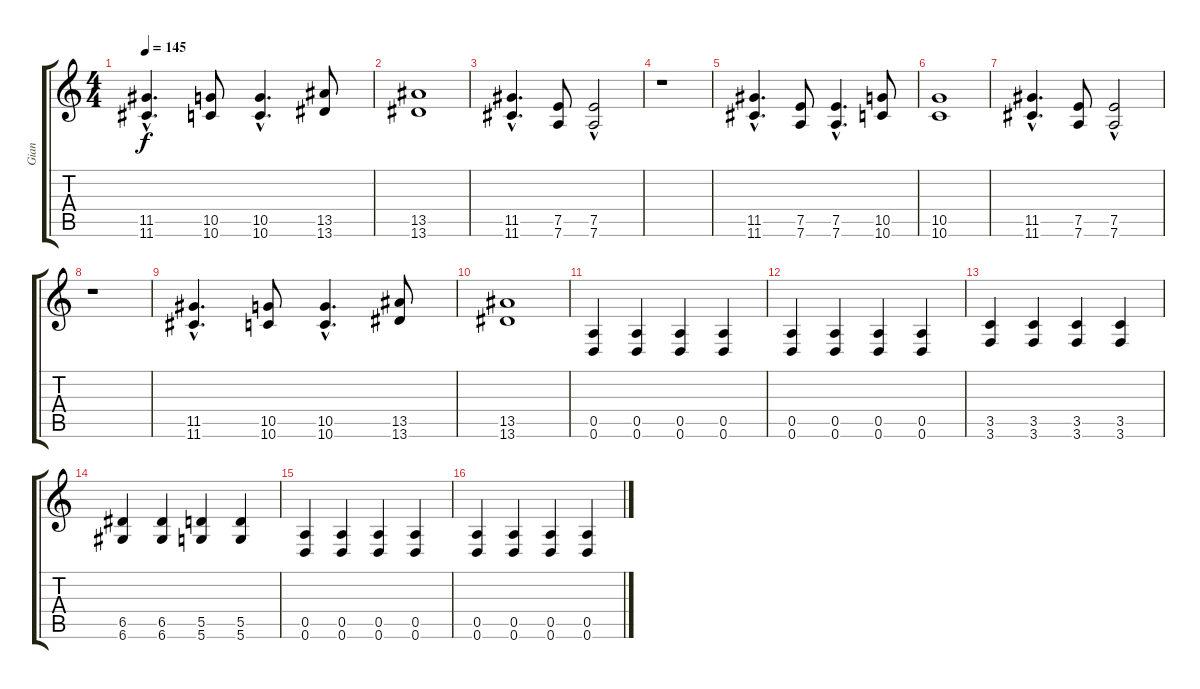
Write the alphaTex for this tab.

\track ("Gian" "Gian") {instrument overdrivenguitar}
\staff {score tabs}
\tuning (E4 B3 G3 D3 A2 D2) {hide}
\ts (4 4)
\tempo 145
\clef g2
\ks c
(11.5{hac} 11.6{hac}).4{d dy f} (10.5 10.6).8 (10.5{hac} 10.6{hac}).4{d} (13.5 13.6).8 |
(13.5 13.6).1 |
(11.5{hac} 11.6{hac}).4{d} (7.5 7.6).8 (7.5{hac} 7.6{hac}).2 |
r.1 |
(11.5{hac} 11.6{hac}).4{d} (7.5 7.6).8 (7.5{hac} 7.6{hac}).4{d} (10.5 10.6).8 |
(10.5 10.6).1 |
(11.5{hac} 11.6{hac}).4{d} (7.5 7.6).8 (7.5{hac} 7.6{hac}).2 |
r.1 |
(11.5{hac} 11.6{hac}).4{d} (10.5 10.6).8 (10.5{hac} 10.6{hac}).4{d} (13.5 13.6).8 |
(13.5 13.6).1 |
(0.5 0.6).4 (0.5 0.6).4 (0.5 0.6).4 (0.5 0.6).4 |
(0.5 0.6).4 (0.5 0.6).4 (0.5 0.6).4 (0.5 0.6).4 |
(3.5 3.6).4 (3.5 3.6).4 (3.5 3.6).4 (3.5 3.6).4 |
(6.5 6.6).4 (6.5 6.6).4 (5.5 5.6).4 (5.5 5.6).4 |
(0.5 0.6).4 (0.5 0.6).4 (0.5 0.6).4 (0.5 0.6).4 |
(0.5 0.6).4 (0.5 0.6).4 (0.5 0.6).4 (0.5 0.6).4
